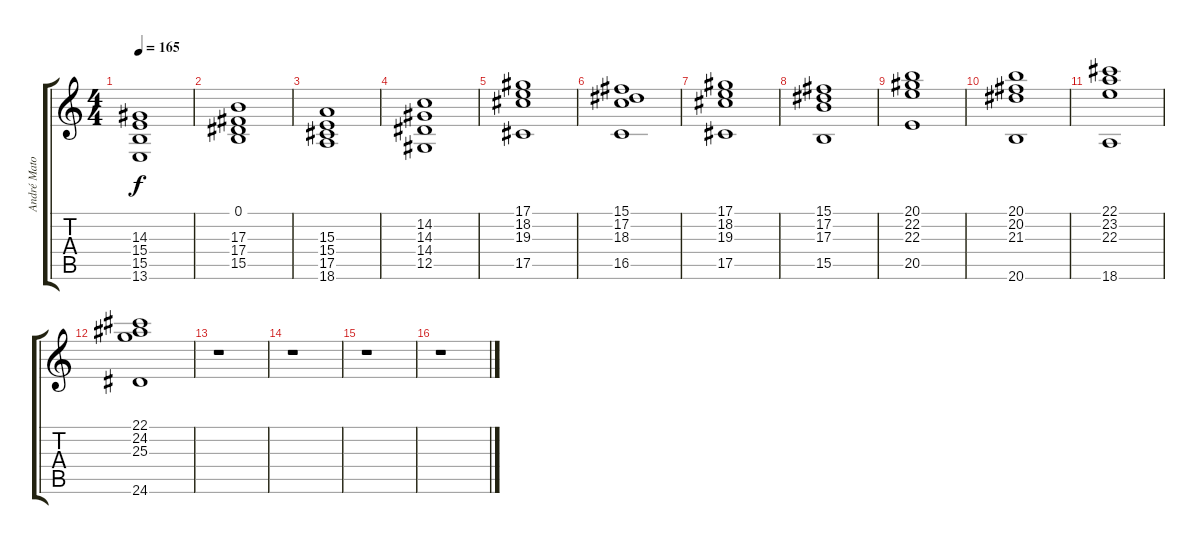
\track ("André Matos (Teclado)" "André Mato") {instrument stringensemble1}
\staff {score tabs}
\tuning (Eb4 Bb3 Gb3 Db3 Ab2 Eb2) {hide}
\ts (4 4)
\tempo 165
\clef g2
\ks c
(14.3 15.4 15.5 13.6).1{dy f} |
(0.1 17.3 17.4 15.5).1 |
(15.3 15.4 17.5 18.6).1 |
(14.2 14.3 14.4 12.5).1 |
(17.1 18.2 19.3 17.5).1 |
(15.1 17.2 18.3 16.5).1 |
(17.1 18.2 19.3 17.5).1 |
(15.1 17.2 17.3 15.5).1 |
(20.1 22.2 22.3 20.5).1 |
(20.1 20.2 21.3 20.6).1 |
(22.1 23.2 22.3 18.6).1 |
(22.1 24.2 25.3 24.6).1 |
r.1 |
r.1 |
r.1 |
r.1
